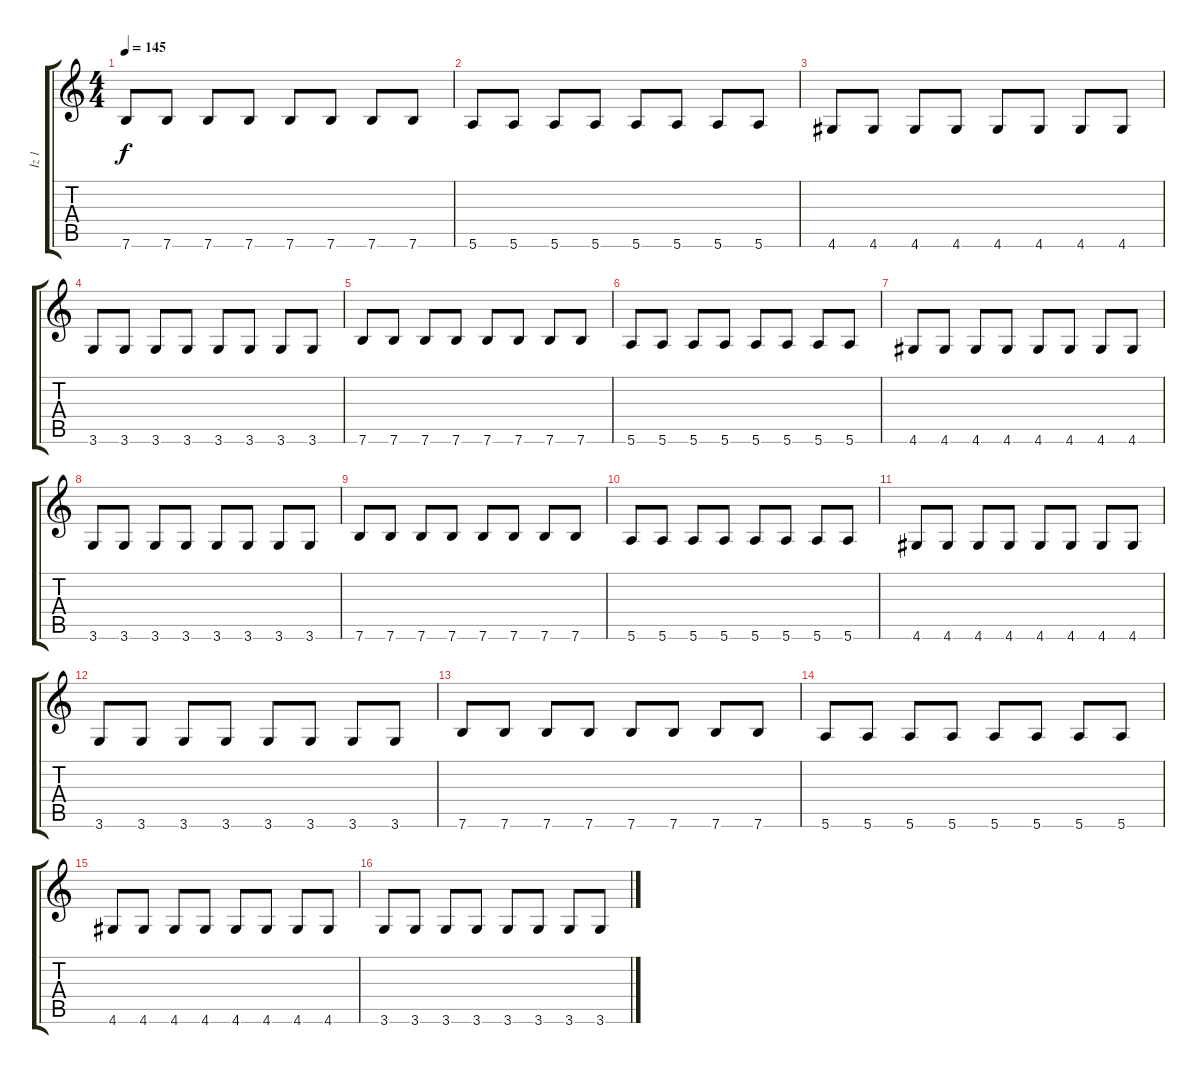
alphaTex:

\track ("İz 1" "İz 1") {instrument distortionguitar}
\staff {score tabs}
\tuning (E4 B3 G3 D3 A2 E2) {hide}
\ts (4 4)
\tempo 145
\clef g2
\ks c
7.6.8{dy f} 7.6.8 7.6.8 7.6.8 7.6.8 7.6.8 7.6.8 7.6.8 |
5.6.8 5.6.8 5.6.8 5.6.8 5.6.8 5.6.8 5.6.8 5.6.8 |
4.6.8 4.6.8 4.6.8 4.6.8 4.6.8 4.6.8 4.6.8 4.6.8 |
3.6.8 3.6.8 3.6.8 3.6.8 3.6.8 3.6.8 3.6.8 3.6.8 |
7.6.8 7.6.8 7.6.8 7.6.8 7.6.8 7.6.8 7.6.8 7.6.8 |
5.6.8 5.6.8 5.6.8 5.6.8 5.6.8 5.6.8 5.6.8 5.6.8 |
4.6.8 4.6.8 4.6.8 4.6.8 4.6.8 4.6.8 4.6.8 4.6.8 |
3.6.8 3.6.8 3.6.8 3.6.8 3.6.8 3.6.8 3.6.8 3.6.8 |
7.6.8 7.6.8 7.6.8 7.6.8 7.6.8 7.6.8 7.6.8 7.6.8 |
5.6.8 5.6.8 5.6.8 5.6.8 5.6.8 5.6.8 5.6.8 5.6.8 |
4.6.8 4.6.8 4.6.8 4.6.8 4.6.8 4.6.8 4.6.8 4.6.8 |
3.6.8 3.6.8 3.6.8 3.6.8 3.6.8 3.6.8 3.6.8 3.6.8 |
7.6.8 7.6.8 7.6.8 7.6.8 7.6.8 7.6.8 7.6.8 7.6.8 |
5.6.8 5.6.8 5.6.8 5.6.8 5.6.8 5.6.8 5.6.8 5.6.8 |
4.6.8 4.6.8 4.6.8 4.6.8 4.6.8 4.6.8 4.6.8 4.6.8 |
3.6.8 3.6.8 3.6.8 3.6.8 3.6.8 3.6.8 3.6.8 3.6.8
